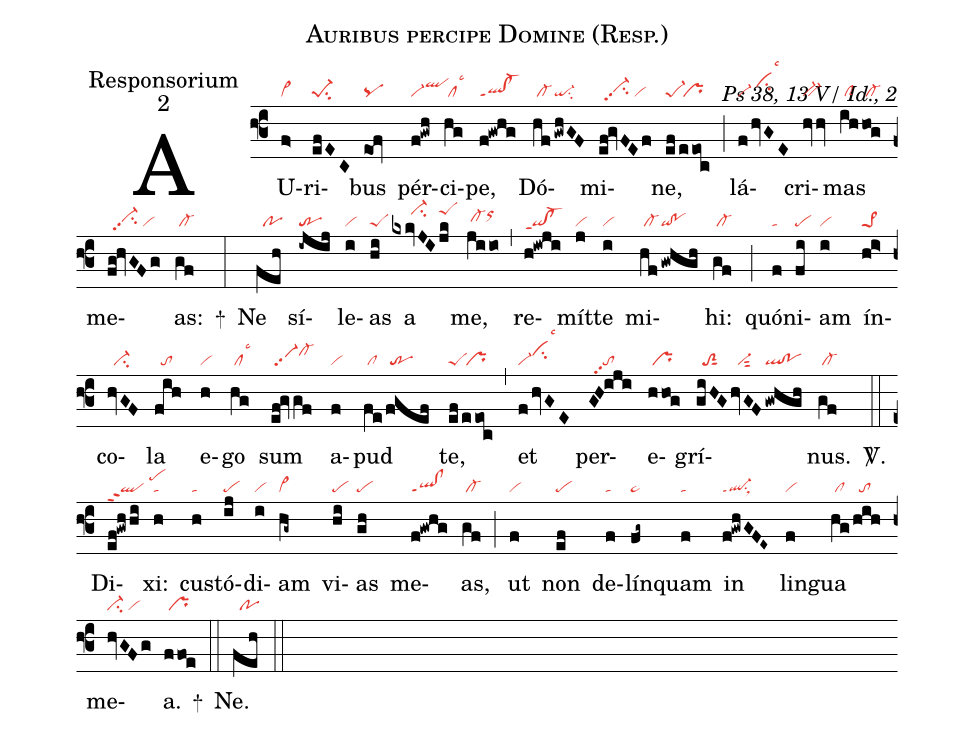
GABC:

name:Auribus percipe Domine (Resp.);
office-part:Responsorium;
mode:2;
commentary:Ps 38, 13 V/ Id., 2;
nabc-lines:1;
%%
(f3)
AU(f>|vi>)ri(efEC|pe-1su2)bus(eof|pq) pér(f!gwh|vi-qlhj)ci(hg|/cllsc3)pe,(f!gwhg|ql!cl-ppt1) Dó(hf|/cl-|!gwhGF|qi-su2)mi(ef!gvFEf|//vi-hhpp2su2/vi)ne,(ef|pe-1|/eeoc|/pr) (;)
lá(f/hvGE|vi-/cihjlsc3)cri(hvhv|bv-)mas(ih|/clS|hog|/cl-) me(fg!hvGFg|//vi-hhpp2su2/vi)as:(gf|/cl-) +(:)
Ne(feh|//po) sí(-ijij|tr)le(i|vi)as(hi|peS) a(kxkvJI|//////ci-hk|jk|peShk) me,(jiio|/cl-hhorhj) (,)
re(h!iwji|qi!cl-ppt1)mít(j|vi)te(i|vi) mi(hf|/cl-|!gwhgh|qi!po)hi:(gf|/cl-) (;)
quón(f|ta)i(fi|pe)am(i|vi) ín(hi>|pe>1)co(hvGF|//ci-)la(fih|//to) e(h|vi)go(hg|/cllsc3) sum(ef!gvgf|/vi-pp2cl-hj) a(f|vi)pud(fe|/cl|/fgef|/tr) te,(ef|peS|/eeoc|/pr) (,)
et(f/hvGE|vi-cihjlsc3) per(GH!iji|//topp2)e(hhog|/pr)grí(giHG|//toS2sut1|hvGF|//vi-sut2|/gwhgh|ql!po)nus.(gf|/cl-) <sp>V/</sp>.(::)
Di(ef!gwhhi|qlppt2/pehk)xi:(h|ta) cus(h|ta)tó(ij|pe)di(i|vi)am(hg~|cl~) vi(hi|pe)as(gh|pe) me(f!gwhg|ql!clppt1)as,(gf|/cl-) (;)
ut(f|vi) non(ef|pe) de(f|ta)lín(fg~|pe~)quam(f|ta) in(f!gwhGFE~|ql-ppt1su1sux1) lin(f|vi)gua(hg|/cl|/hih|//to) me(hvGFg|vi-su2/vi)a.(ffoe|/pr) +(::)
Ne.(feh|//po) (::)
